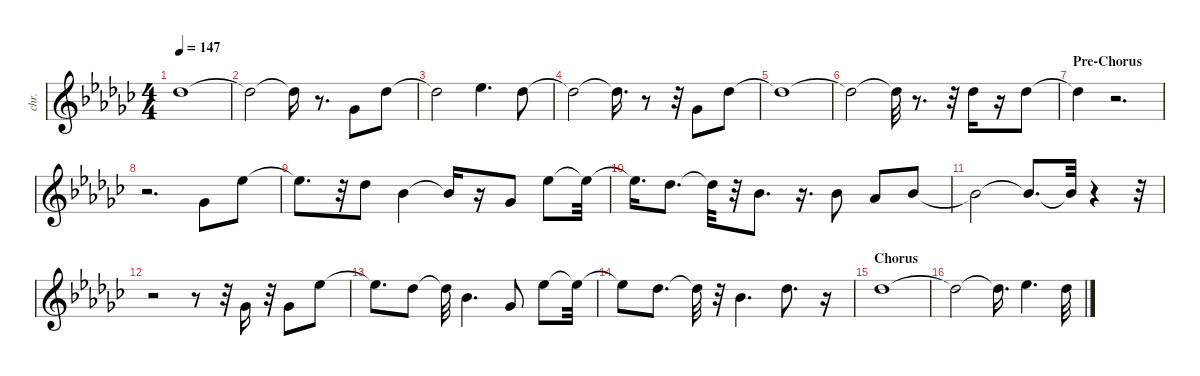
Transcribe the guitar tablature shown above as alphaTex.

\defaultSystemsLayout 4
\hideDynamics
\bracketExtendMode nobrackets
\otherSystemsTrackNameOrientation horizontal
\track ("Vocals" "chr.") {instrument voiceoohs}
\staff {score}
\tuning (Eb4 Bb3 Gb3 Db3 Ab2 Eb2)
\ts (4 4)
\tempo 147
\clef g2
\ks ebminor
10.1{acc b}.1{dy fff beam Down} |
10.1{t acc b}.2{dy f beam Down} 10.1{t acc b}.16{beam Down} r.8{d beam Down} 3.1{acc b}.8{dy ff beam Down} 10.1{acc b}.8{dy fff beam Down} |
10.1{t acc b}.2{dy f beam Down} 12.1{acc b}.4{d dy fff beam Down} 10.1{acc b}.8{dy ff beam Down} |
10.1{t acc b}.2{dy f beam Down} 10.1{t acc b}.16{d beam Down} r.8{beam Down} r.32{beam Down} 3.1{acc b}.8{dy ff beam Down} 10.1{acc b}.8{dy fff beam Down} |
10.1{t acc b}.1{dy f beam Down} |
10.1{t acc b}.2{beam Down} 10.1{t acc b}.32{beam Down} r.8{d beam Down} r.32{beam Down} 10.1{acc b}.16{dy ff beam Down} r.16{beam Down} 10.1{acc b}.8{dy fff beam Down} |
\section ("" "Pre-Chorus")
10.1{t acc b}.4{dy f beam Down} r.2{d beam Down} |
r.2{d beam Down} 3.1{acc b}.8{dy mf beam Down} 12.1{acc b}.8{dy f beam Down} |
12.1{t acc b}.8{d beam Down} r.32{beam Down} 10.1{acc b}.8{beam Down} 7.1{acc b}.4{dy fff beam Down} 7.1{t acc b}.16{dy f beam Up} r.16{beam Up} 8.2{acc b}.8{beam Up} 12.1{acc b}.8{dy ff beam Down} 12.1{t acc b}.32{dy f beam Down} |
12.1{t acc b}.16{d beam Down} 10.1{acc b}.8{d beam Down} 10.1{t acc b}.32{beam Down} r.32{beam Down} 7.1{acc b}.8{d beam Down} r.16{d beam Down} 7.1{acc b}.8{beam Down} 5.1{acc b}.8{dy ff beam Up} 7.1{acc b}.8{beam Up} |
7.1{t acc b}.2{dy f beam Down} 7.1{t acc b}.8{d beam Up} 7.1{t acc b}.32{beam Up} r.4{beam Up} r.32{beam Up} |
r.2{beam Down} r.8{beam Down} r.32{beam Down} 3.1{acc b}.16{beam Up} r.32{beam Up} 3.1{acc b}.8{beam Down} 12.1{acc b}.8{dy ff beam Down} |
12.1{t acc b}.8{d dy f beam Down} 10.1{acc b}.8{beam Down} 10.1{t acc b}.32{beam Down} 7.1{acc b}.4{d dy ff beam Down} 8.2{acc b}.8{dy f beam Up} 12.1{acc b}.8{dy ff beam Down} 12.1{t acc b}.32{dy f beam Down} |
12.1{t acc b}.8{beam Down} 10.1{acc b}.8{d dy ff beam Down} 10.1{t acc b}.32{dy f beam Down} r.32{beam Down} 7.1{acc b}.4{d dy fff beam Down} 10.1{acc b}.8{d beam Down} r.16{beam Down} |
\section ("" "Chorus")
10.1{acc b}.1{beam Down} |
10.1{t acc b}.2{dy f beam Down} 10.1{t acc b}.16{d beam Down} 12.1{acc b}.4{d dy ff beam Down} 10.1{acc b}.32{beam Down}
